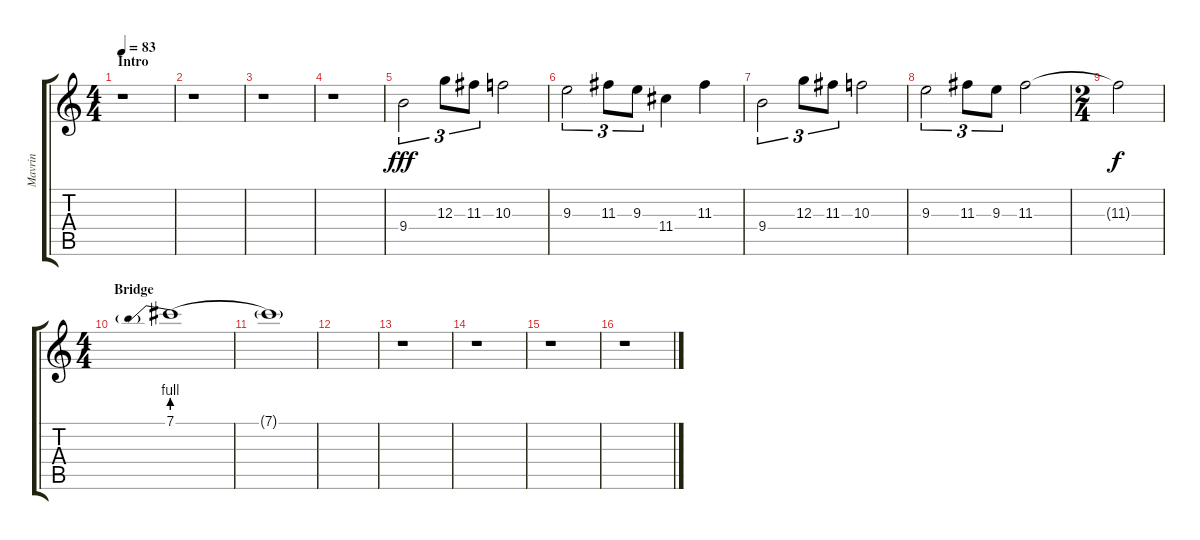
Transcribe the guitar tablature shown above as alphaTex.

\track ("Mavrin" "Mavrin") {instrument distortionguitar}
\staff {score tabs}
\tuning (E4 B3 G3 D3 A2 E2) {hide}
\ts (4 4)
\section ("" "Intro")
\tempo 83
\clef g2
\ks c
r.1{dy fff instrument distortionguitar} |
r.1 |
r.1 |
r.1 |
9.4.2{tu (3 2) volume 16 balance 9 instrument overdrivenguitar} 12.3.8{tu (3 2)} 11.3.8{tu (3 2)} 10.3.2 |
9.3.2{tu (3 2)} 11.3.8{tu (3 2)} 9.3.8{tu (3 2)} 11.4.4 11.3.4 |
9.4.2{tu (3 2)} 12.3.8{tu (3 2)} 11.3.8{tu (3 2)} 10.3.2 |
9.3.2{tu (3 2)} 11.3.8{tu (3 2)} 9.3.8{tu (3 2)} 11.3.2 |
\ts (2 4)
11.3{t}.2{dy f} |
\ts (4 4)
\section ("" "Bridge")
7.1{be (prebend 0 4 60 4)}.1{balance 10} |
7.1{t}.1 |
|
r.1 |
r.1 |
r.1 |
r.1
